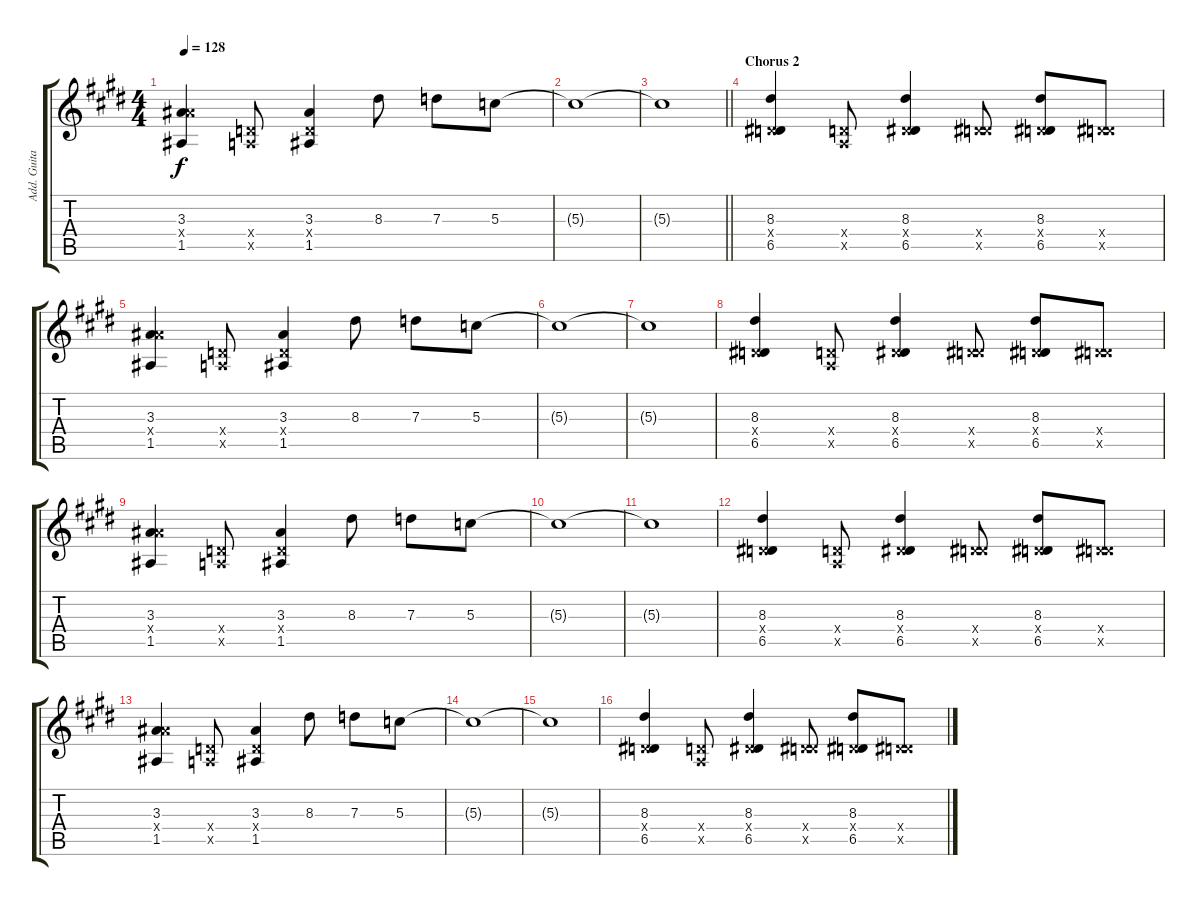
\track ("Add. Guitar" "Add. Guita") {instrument distortionguitar}
\staff {score tabs}
\tuning (E4 B3 G3 D3 A2 E2) {hide}
\ts (4 4)
\tempo 128
\clef g2
\ks e
(3.3 8.4{x} 1.5).4{dy f} (0.4{x} 0.5{x}).8 (3.3 0.4{x} 1.5).4 8.3.8 7.3.8 5.3.8 |
5.3{t}.1 |
\barLineRight lightlight
5.3{t}.1 |
\section ("" "Chorus 2")
(8.3 0.4{x} 6.5).4 (0.4{x} 0.5{x}).8 (8.3 0.4{x} 6.5).4 (0.4{x} 6.5{x}).8 (8.3 0.4{x} 6.5).8 (0.4{x} 6.5{x}).8 |
(3.3 8.4{x} 1.5).4 (0.4{x} 0.5{x}).8 (3.3 0.4{x} 1.5).4 8.3.8 7.3.8 5.3.8 |
5.3{t}.1 |
5.3{t}.1 |
(8.3 0.4{x} 6.5).4 (0.4{x} 0.5{x}).8 (8.3 0.4{x} 6.5).4 (0.4{x} 6.5{x}).8 (8.3 0.4{x} 6.5).8 (0.4{x} 6.5{x}).8 |
(3.3 8.4{x} 1.5).4 (0.4{x} 0.5{x}).8 (3.3 0.4{x} 1.5).4 8.3.8 7.3.8 5.3.8 |
5.3{t}.1 |
5.3{t}.1 |
(8.3 0.4{x} 6.5).4 (0.4{x} 0.5{x}).8 (8.3 0.4{x} 6.5).4 (0.4{x} 6.5{x}).8 (8.3 0.4{x} 6.5).8 (0.4{x} 6.5{x}).8 |
(3.3 8.4{x} 1.5).4 (0.4{x} 0.5{x}).8 (3.3 0.4{x} 1.5).4 8.3.8 7.3.8 5.3.8 |
5.3{t}.1 |
5.3{t}.1 |
(8.3 0.4{x} 6.5).4 (0.4{x} 0.5{x}).8 (8.3 0.4{x} 6.5).4 (0.4{x} 6.5{x}).8 (8.3 0.4{x} 6.5).8 (0.4{x} 6.5{x}).8
